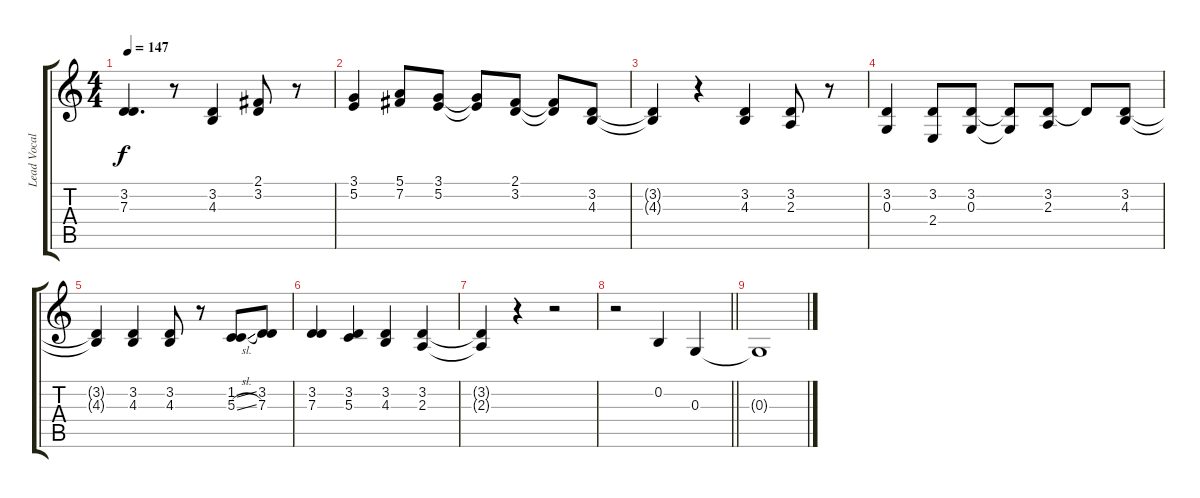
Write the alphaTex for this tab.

\track ("Lead Vocals" "Lead Vocal") {instrument voiceoohs}
\staff {score tabs}
\tuning (E4 B3 G3 D3 A2 E2) {hide}
\ts (4 4)
\tempo 147
\clef g2
\ks c
(3.2{t} 7.3{t}).4{d dy f} r.8 (3.2 4.3).4 (2.1 3.2).8 r.8 |
(3.1 5.2).4 (5.1 7.2).8 (3.1 5.2).8 (3.1{t} 5.2{t}).8 (2.1 3.2).8 (2.1{t} 3.2{t}).8 (3.2 4.3).8 |
(3.2{t} 4.3{t}).4 r.4 (3.2 4.3).4 (3.2 2.3).8 r.8 |
(3.2 0.3).4 (3.2 2.4).8 (3.2 0.3).8 (3.2{t} 0.3{t}).8 (3.2 2.3).8 3.2{t}.8 (3.2 4.3).8 |
(3.2{t} 4.3{t}).4 (3.2 4.3).4 (3.2 4.3).8 r.8 (1.2{sl} 5.3{sl}).8 (3.2 7.3).8 |
(3.2 7.3).4 (3.2 5.3).4 (3.2 4.3).4 (3.2 2.3).4 |
(3.2{t} 2.3{t}).4 r.4 r.2 |
\barLineRight lightlight
r.2 0.2.4 0.3.4 |
0.3{t}.1
